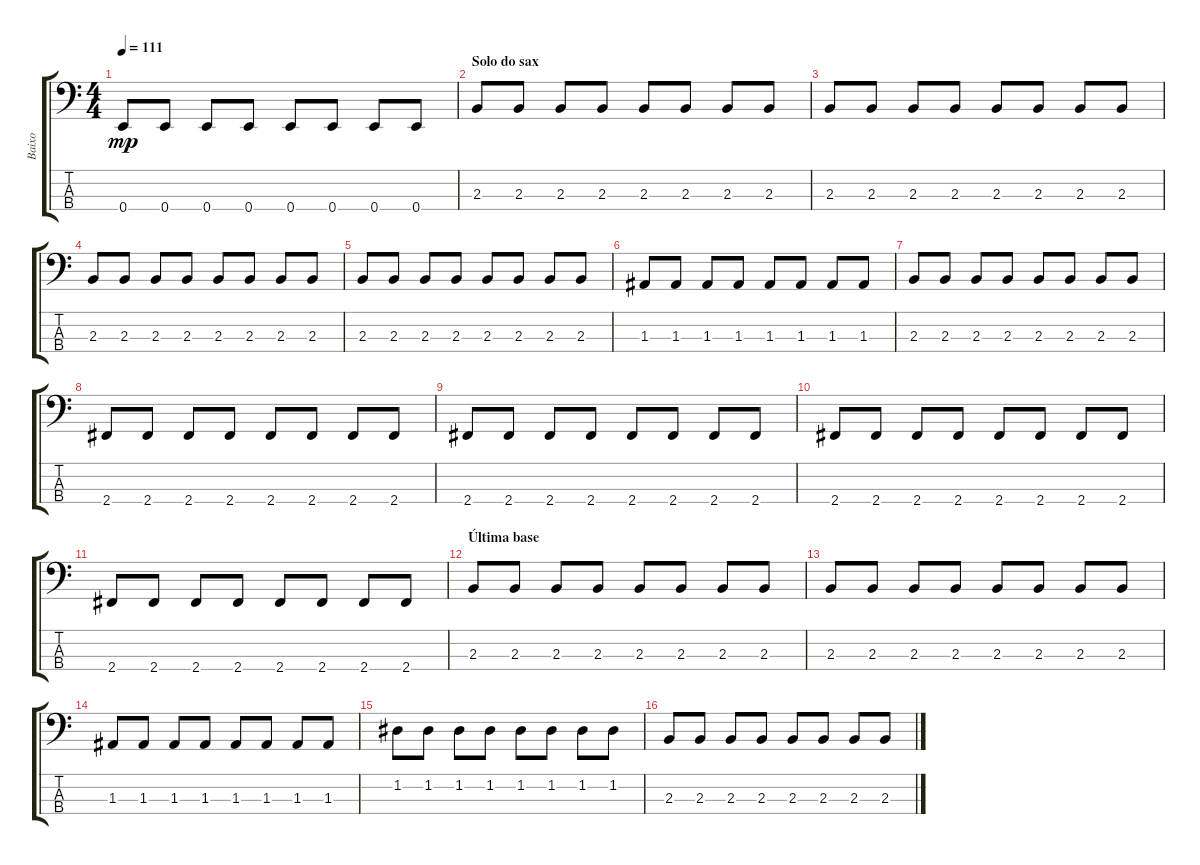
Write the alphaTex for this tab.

\track ("Baixo" "Baixo") {instrument electricbassfinger}
\staff {score tabs}
\tuning (G2 D2 A1 E1) {hide}
\ts (4 4)
\tempo 111
\clef f4
\ks c
0.4.8{dy mp} 0.4.8 0.4.8 0.4.8 0.4.8 0.4.8 0.4.8 0.4.8 |
\section ("" "Solo do sax")
2.3.8 2.3.8 2.3.8 2.3.8 2.3.8 2.3.8 2.3.8 2.3.8 |
2.3.8 2.3.8 2.3.8 2.3.8 2.3.8 2.3.8 2.3.8 2.3.8 |
2.3.8 2.3.8 2.3.8 2.3.8 2.3.8 2.3.8 2.3.8 2.3.8 |
2.3.8 2.3.8 2.3.8 2.3.8 2.3.8 2.3.8 2.3.8 2.3.8 |
1.3.8 1.3.8 1.3.8 1.3.8 1.3.8 1.3.8 1.3.8 1.3.8 |
2.3.8 2.3.8 2.3.8 2.3.8 2.3.8 2.3.8 2.3.8 2.3.8 |
2.4.8 2.4.8 2.4.8 2.4.8 2.4.8 2.4.8 2.4.8 2.4.8 |
2.4.8 2.4.8 2.4.8 2.4.8 2.4.8 2.4.8 2.4.8 2.4.8 |
2.4.8 2.4.8 2.4.8 2.4.8 2.4.8 2.4.8 2.4.8 2.4.8 |
2.4.8 2.4.8 2.4.8 2.4.8 2.4.8 2.4.8 2.4.8 2.4.8 |
\section ("" "Última base")
2.3.8 2.3.8 2.3.8 2.3.8 2.3.8 2.3.8 2.3.8 2.3.8 |
2.3.8 2.3.8 2.3.8 2.3.8 2.3.8 2.3.8 2.3.8 2.3.8 |
1.3.8 1.3.8 1.3.8 1.3.8 1.3.8 1.3.8 1.3.8 1.3.8 |
1.2.8 1.2.8 1.2.8 1.2.8 1.2.8 1.2.8 1.2.8 1.2.8 |
2.3.8 2.3.8 2.3.8 2.3.8 2.3.8 2.3.8 2.3.8 2.3.8
